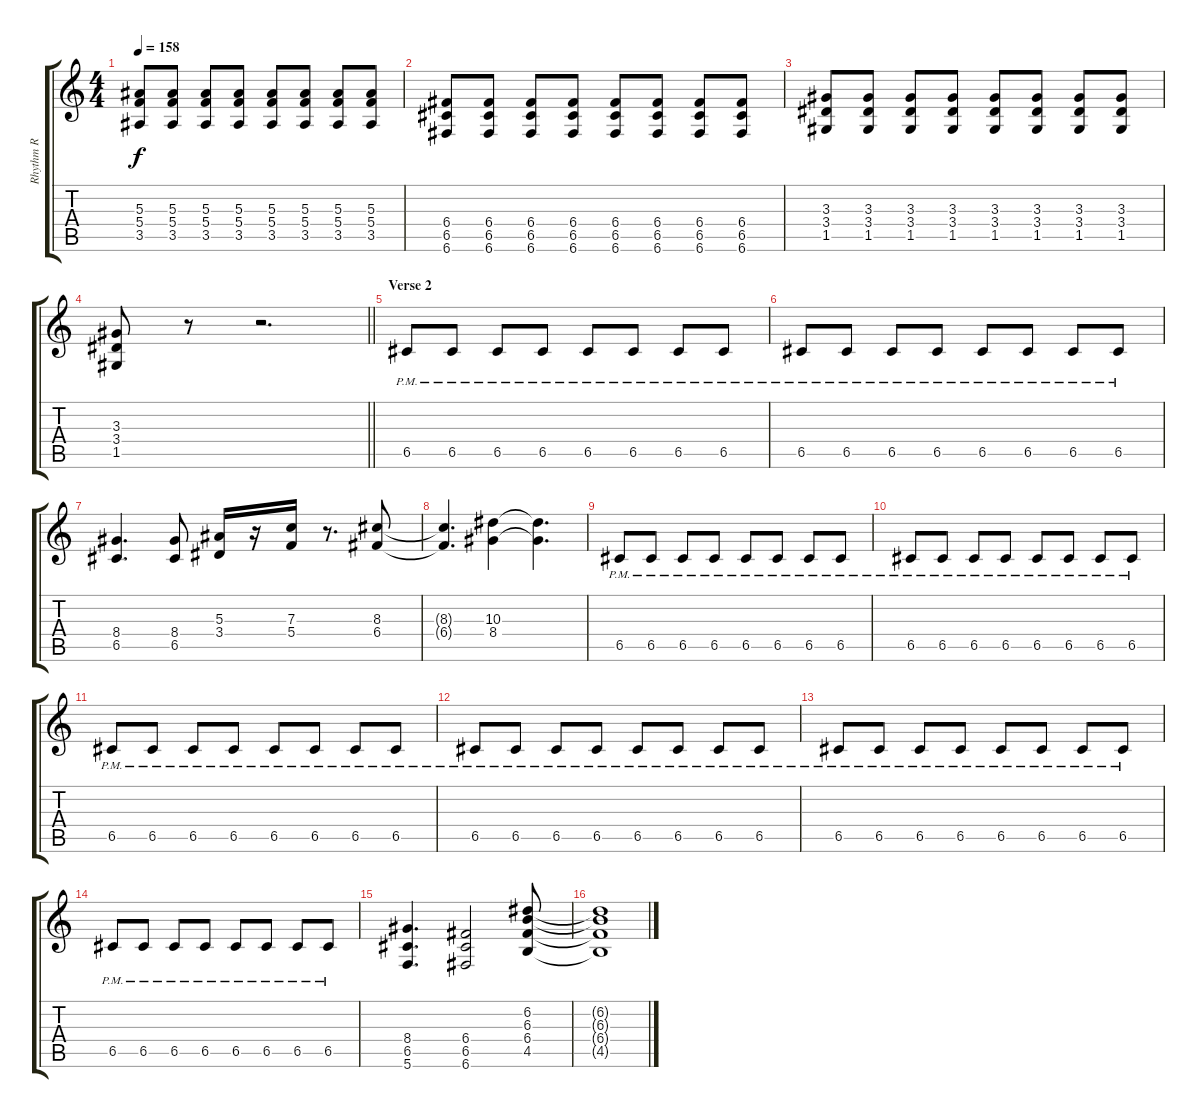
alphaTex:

\track ("Rhythm R" "Rhythm R") {instrument distortionguitar}
\staff {score tabs}
\tuning (D4 A3 F3 C3 G2 C2) {hide}
\ts (4 4)
\tempo 158
\clef g2
\ks c
(5.3 5.4 3.5).8{dy f instrument distortionguitar} (5.3 5.4 3.5).8 (5.3 5.4 3.5).8 (5.3 5.4 3.5).8 (5.3 5.4 3.5).8 (5.3 5.4 3.5).8 (5.3 5.4 3.5).8 (5.3 5.4 3.5).8 |
(6.4 6.5 6.6).8 (6.4 6.5 6.6).8 (6.4 6.5 6.6).8 (6.4 6.5 6.6).8 (6.4 6.5 6.6).8 (6.4 6.5 6.6).8 (6.4 6.5 6.6).8 (6.4 6.5 6.6).8 |
(3.3 3.4 1.5).8 (3.3 3.4 1.5).8 (3.3 3.4 1.5).8 (3.3 3.4 1.5).8 (3.3 3.4 1.5).8 (3.3 3.4 1.5).8 (3.3 3.4 1.5).8 (3.3 3.4 1.5).8 |
\barLineRight lightlight
(3.3 3.4 1.5).8 r.8 r.2{d} |
\section ("" "Verse 2")
6.5{pm}.8{instrument overdrivenguitar} 6.5{pm}.8 6.5{pm}.8 6.5{pm}.8 6.5{pm}.8 6.5{pm}.8 6.5{pm}.8 6.5{pm}.8 |
6.5{pm}.8 6.5{pm}.8 6.5{pm}.8 6.5{pm}.8 6.5{pm}.8 6.5{pm}.8 6.5{pm}.8 6.5{pm}.8 |
(8.4 6.5).4{d} (8.4 6.5).8 (5.3 3.4).16 r.16 (7.3 5.4).16 r.8{d} (8.3 6.4).8 |
(8.3{t} 6.4{t}).4{d} (10.3 8.4).4 (10.3{t} 8.4{t}).4{d} |
6.5{pm}.8 6.5{pm}.8 6.5{pm}.8 6.5{pm}.8 6.5{pm}.8 6.5{pm}.8 6.5{pm}.8 6.5{pm}.8 |
6.5{pm}.8 6.5{pm}.8 6.5{pm}.8 6.5{pm}.8 6.5{pm}.8 6.5{pm}.8 6.5{pm}.8 6.5{pm}.8 |
6.5{pm}.8 6.5{pm}.8 6.5{pm}.8 6.5{pm}.8 6.5{pm}.8 6.5{pm}.8 6.5{pm}.8 6.5{pm}.8 |
6.5{pm}.8 6.5{pm}.8 6.5{pm}.8 6.5{pm}.8 6.5{pm}.8 6.5{pm}.8 6.5{pm}.8 6.5{pm}.8 |
6.5{pm}.8 6.5{pm}.8 6.5{pm}.8 6.5{pm}.8 6.5{pm}.8 6.5{pm}.8 6.5{pm}.8 6.5{pm}.8 |
6.5{pm}.8 6.5{pm}.8 6.5{pm}.8 6.5{pm}.8 6.5{pm}.8 6.5{pm}.8 6.5{pm}.8 6.5{pm}.8 |
(8.4 6.5 5.6).4{d} (6.4 6.5 6.6).2 (6.2 6.3 6.4 4.5).8 |
(6.2{t} 6.3{t} 6.4{t} 4.5{t}).1
